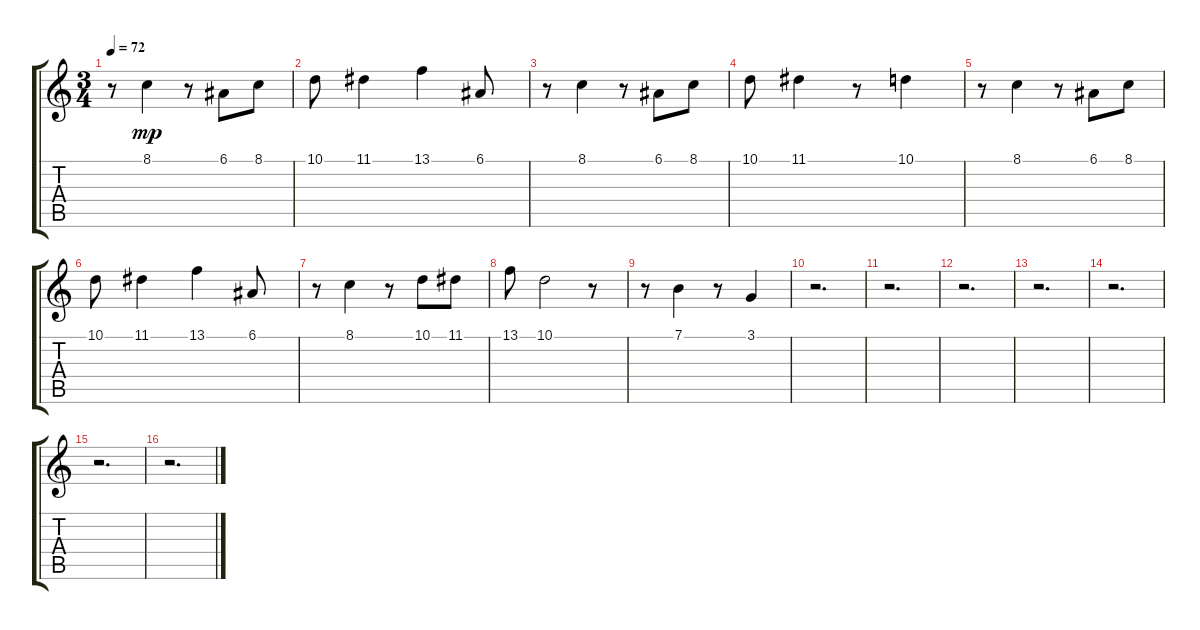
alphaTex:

\track "" {instrument flute}
\staff {score tabs}
\tuning (E4 B3 G3 D3 A2 E2) {hide}
\ts (3 4)
\tempo 72
\clef g2
\ks c
r.8{dy mp} 8.1.4 r.8 6.1.8 8.1.8 |
10.1.8 11.1.4 13.1.4 6.1.8 |
r.8 8.1.4 r.8 6.1.8 8.1.8 |
10.1.8 11.1.4 r.8 10.1.4 |
r.8 8.1.4 r.8 6.1.8 8.1.8 |
10.1.8 11.1.4 13.1.4 6.1.8 |
r.8 8.1.4 r.8 10.1.8 11.1.8 |
13.1.8 10.1.2 r.8 |
r.8 7.1.4 r.8 3.1.4 |
r.2{d} |
r.2{d} |
r.2{d} |
r.2{d} |
r.2{d} |
r.2{d} |
r.2{d}
